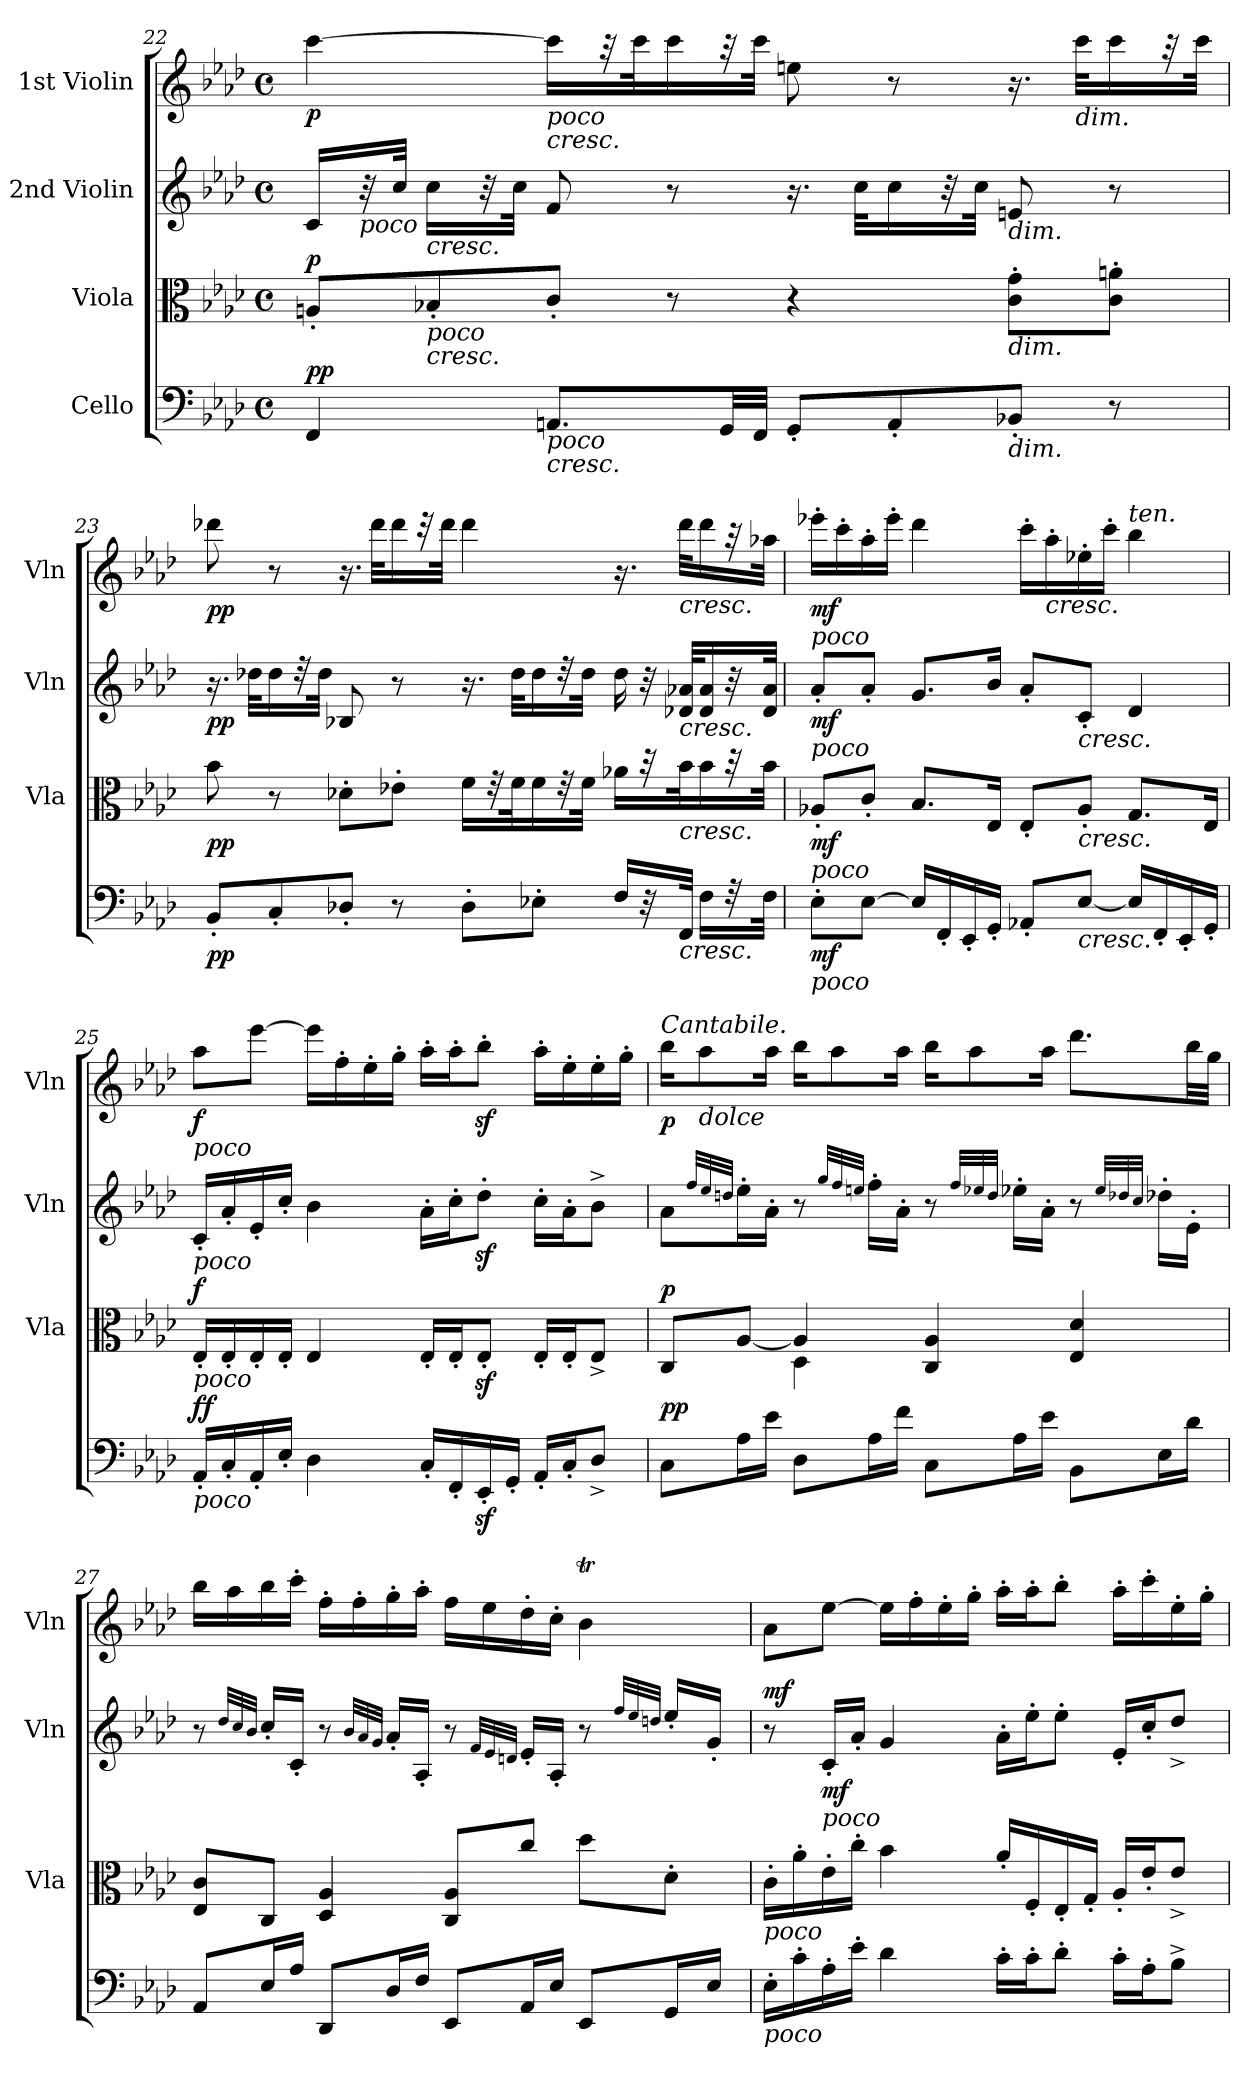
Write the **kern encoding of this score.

**kern	**dynam	**kern	**dynam	**kern	**dynam	**kern	**dynam
*part4	*part4	*part3	*part3	*part2	*part2	*part1	*part1
*staff4	*staff4	*staff3	*staff3	*staff2	*staff2	*staff1	*staff1
*I"Cello	*	*I"Viola	*	*I"2nd Violin	*	*I"1st Violin	*
*	*	*I'Vla	*	*I'Vln	*	*I'Vln	*
*clefF4	*	*clefC3	*	*clefG2	*	*clefG2	*
*k[b-e-a-d-]	*	*k[b-e-a-d-]	*	*k[b-e-a-d-]	*	*k[b-e-a-d-]	*
*A-:	*	*A-:	*	*A-:	*	*A-:	*
*M4/4	*	*M4/4	*	*M4/4	*	*M4/4	*
*met(c)	*	*met(c)	*	*met(c)	*	*met(c)	*
=22	=22	=22	=22	=22	=22	=22	=22
!	!LO:DY:b	!	!	!	!	!	!
!	!LO:DY:n=1:a	!	!LO:DY:a	!	!	!	!LO:DY:b
4FF/	p p	8An'/L	p	16c/LL	.	[4ccc\	p
!	!	!	!	!LO:TX:b:i:t=poco	!	!	!
.	.	.	.	32r	.	.	.
.	.	.	.	32cc/JJk	.	.	.
!	!	!	!	!LO:TX:b:i:t=cresc.	!	!	!
!	!	!LO:TX:b:i:t=poco	!	!	!	!	!
!	!	!LO:TX:b:i:t=cresc.	!	!	!	!	!
.	.	8B-X'/	.	16cc\LL	.	.	.
.	.	.	.	32r	.	.	.
.	.	.	.	32cc\JJk	.	.	.
!	!	!	!	!	!	!LO:TX:b:i:t=poco	!
!	!	!	!	!	!	!LO:TX:b:i:t=cresc.	!
!LO:TX:b:i:t=poco	!	!	!	!	!	!	!
!LO:TX:b:i:t=cresc.	!	!	!	!	!	!	!
8.AAn/L	.	8c'/J	.	8f/	.	16ccc\LL]	.
.	.	.	.	.	.	32r	.
.	.	.	.	.	.	32ccc\K	.
.	.	8r	.	8r	.	16ccc\	.
32GG/LL	.	.	.	.	.	32r	.
32FF/JJJ	.	.	.	.	.	32ccc\JJk	.
8GG'/L	.	4r	.	16.r	.	8een\	.
.	.	.	.	32cc\KLL	.	.	.
8AA'/	.	.	.	16cc\	.	8r	.
.	.	.	.	32r	.	.	.
.	.	.	.	32cc\JJk	.	.	.
!	!	!	!	!LO:TX:b:i:t=dim.	!	!	!
!	!	!LO:TX:b:i:t=dim.	!	!	!	!	!
!LO:TX:b:i:t=dim.	!	!	!	!	!	!	!
8BB-X'/J	.	8c\' 8g\'L	.	8en/	.	16.r	.
!	!	!	!	!	!	!LO:TX:b:i:t=dim.	!
.	.	.	.	.	.	32ccc\KLL	.
8r	.	8c\' 8an\'J	.	8r	.	16ccc\	.
.	.	.	.	.	.	32r	.
.	.	.	.	.	.	32ccc\JJk	.
=23	=23	=23	=23	=23	=23	=23	=23
!	!LO:DY:b	!	!LO:DY:b	!	!LO:DY:b	!	!LO:DY:b
8BB-'/L	pp	8b-\	pp	16.r	pp	8ddd-X\	pp
.	.	.	.	32dd-X\KLL	.	.	.
8C'/	.	8r	.	16dd-\	.	8r	.
.	.	.	.	32r	.	.	.
.	.	.	.	32dd-\JJk	.	.	.
8D-X'/J	.	8d-X'\L	.	8B-X/	.	16.r	.
.	.	.	.	.	.	32ddd-\KLL	.
8r	.	8e-X'\J	.	8r	.	16ddd-\	.
.	.	.	.	.	.	32r	.
.	.	.	.	.	.	32ddd-\JJk	.
8D-'\L	.	16f\LL	.	16.r	.	4ddd-\	.
.	.	32r	.	.	.	.	.
.	.	32f\K	.	32dd-\KLL	.	.	.
8E-X'\J	.	16f\	.	16dd-\	.	.	.
.	.	32r	.	32r	.	.	.
.	.	32f\JJk	.	32dd-\JJk	.	.	.
16F/LL	.	16a-X\LL	.	16dd-\	.	16.r	.
32r	.	32r	.	32r	.	.	.
!	!	!	!	!	!	!LO:TX:b:i:t=cresc.	!
!	!	!	!	!LO:TX:b:i:t=cresc.	!	!	!
!	!	!LO:TX:b:i:t=cresc.	!	!	!	!	!
!LO:TX:b:i:t=cresc.	!	!	!	!	!	!	!
32FF/JJk	.	32b-\K	.	32d-X/ 32a-X/KLL	.	32ddd-\KLL	.
16F\LL	.	16b-\	.	16d-/ 16a-/	.	16ddd-\	.
32r	.	32r	.	32r	.	32r	.
32F\JJk	.	32b-\JJk	.	32d-/ 32a-/JJk	.	32aa-X\JJk	.
=24	=24	=24	=24	=24	=24	=24	=24
!	!	!	!	!	!	!LO:TX:b:i:t=poco	!
!	!	!	!	!LO:TX:b:i:t=poco	!	!	!
!	!	!LO:TX:b:i:t=poco	!	!	!	!	!
!LO:TX:b:i:t=poco	!	!	!	!	!	!	!
!	!LO:DY:b	!	!LO:DY:b	!	!LO:DY:b	!	!LO:DY:b
8E-'\L	mf	8A-X'/L	mf	8a-'/L	mf	16eee-X'\LL	mf
.	.	.	.	.	.	16ccc'\	.
[8E-\J	.	8c'/J	.	8a-'/J	.	16aa-'\	.
.	.	.	.	.	.	16eee-'\JJ	.
16E-/LL]	.	8.B-/L	.	8.g/L	.	4ddd-\	.
16FF'/	.	.	.	.	.	.	.
16EE-'/	.	.	.	.	.	.	.
16GG'/JJ	.	16E-/Jk	.	16b-/Jk	.	.	.
8AA-X'/L	.	8E-'/L	.	8a-'/L	.	16ccc'\LL	.
!	!	!	!	!	!	!LO:TX:b:i:t=cresc.	!
.	.	.	.	.	.	16aa-'\	.
!	!	!	!	!LO:TX:b:i:t=cresc.	!	!	!
!	!	!LO:TX:b:i:t=cresc.	!	!	!	!	!
!LO:TX:b:i:t=cresc.	!	!	!	!	!	!	!
[8E-/J	.	8A-'/J	.	8c'/J	.	16ee-X'\	.
.	.	.	.	.	.	16ccc'\JJ	.
!	!	!	!	!	!	!LO:TX:a:i:t=ten.	!
16E-/LL]	.	8.G/L	.	4d-/	.	4bb-\	.
16FF'/	.	.	.	.	.	.	.
16EE-'/	.	.	.	.	.	.	.
16GG'/JJ	.	16E-/Jk	.	.	.	.	.
=25	=25	=25	=25	=25	=25	=25	=25
!	!	!	!	!	!	!LO:TX:b:i:t=poco	!
!	!	!	!	!LO:TX:b:i:t=poco	!	!	!
!	!	!LO:TX:b:i:t=poco	!	!	!	!	!
!LO:TX:b:i:t=poco	!	!	!	!	!	!	!
!	!LO:DY:a	!	!	!	!	!	!
!	!LO:DY:n=1:b	!	!LO:DY:a	!	!	!	!LO:DY:b
16AA-'/LL	f f	16E-'/LL	f	16c'/LL	.	8aa-\L	f
16C'/	.	16E-'/	.	16a-'/	.	.	.
16AA-'/	.	16E-'/	.	16e-'/	.	[8eee-\J	.
16E-'/JJ	.	16E-'/JJ	.	16cc'/JJ	.	.	.
4D-\	.	4E-/	.	4b-\	.	16eee-\LL]	.
.	.	.	.	.	.	16ff'\	.
.	.	.	.	.	.	16ee-'\	.
.	.	.	.	.	.	16gg'\JJ	.
16C'/LL	.	16E-'/LL	.	16a-'\LL	.	16aa-'\LL	.
16FF'/	.	16E-'/J	.	16cc'\J	.	16aa-'\J	.
16EE-z<'/	.	8E-z<'/J	.	8dd-z<'\J	.	8bb-z<'\J	.
16GG'/JJ	.	.	.	.	.	.	.
16AA-'/LL	.	16E-'/LL	.	16cc'\LL	.	16aa-'\LL	.
16C'/J	.	16E-'/J	.	16a-'\J	.	16ee-'\	.
8D-^/J	.	8E-^/J	.	8b-^\J	.	16ee-'\	.
.	.	.	.	.	.	16gg'\JJ	.
=26	=26	=26	=26	=26	=26	=26	=26
*	*	*^	*	*	*	*	*
!	!	!	!	!	!	!	!LO:TX:a:i:t=Cantabile.	!
!	!LO:DY:b	!	!	!	!	!	!	!
!	!LO:DY:n=1:a	!	!	!LO:DY:a	!	!	!	!LO:DY:b
8C\L	p p	8C/L	4ryy	p	8a-\L	.	16bb-\KL	p
!	!	!	!	!	!	!	!LO:TX:b:i:t=dolce	!
.	.	.	.	.	.	.	8aa-\	.
.	.	.	.	.	32qff/LLL	.	.	.
.	.	.	.	.	32qee-/	.	.	.
.	.	.	.	.	32qddn/JJJ	.	.	.
16A-\L	.	[8A-/J	.	.	16ee-'\L	.	.	.
16e-\JJ	.	.	.	.	16a-'\JJ	.	16aa-\Jk	.
8D-\L	.	4A-/]	4D-\	.	8r	.	16bb-\KL	.
.	.	.	.	.	.	.	8aa-\	.
.	.	.	.	.	32qgg/LLL	.	.	.
.	.	.	.	.	32qff/	.	.	.
.	.	.	.	.	32qeen/JJJ	.	.	.
16A-\L	.	.	.	.	16ff'\LL	.	.	.
16f\JJ	.	.	.	.	16a-'\JJ	.	16aa-\Jk	.
8C\L	.	4C/ 4A-/	2ryy	.	8r	.	16bb-\KL	.
.	.	.	.	.	.	.	8aa-\	.
.	.	.	.	.	32qff/LLL	.	.	.
.	.	.	.	.	32qee-X/	.	.	.
.	.	.	.	.	32qdd/JJJ	.	.	.
16A-\L	.	.	.	.	16ee-'\LL	.	.	.
16e-\JJ	.	.	.	.	16a-'\JJ	.	16aa-\Jk	.
8BB-\L	.	4E-/ 4d-/	.	.	8r	.	8.ddd-\L	.
.	.	.	.	.	32qee-/LLL	.	.	.
.	.	.	.	.	32qdd-X/	.	.	.
.	.	.	.	.	32qcc/JJJ	.	.	.
16E-\L	.	.	.	.	16dd-'\LL	.	.	.
16d-\JJ	.	.	.	.	16e-'\JJ	.	32bb-\LL	.
.	.	.	.	.	.	.	32gg\JJJ	.
*	*	*v	*v	*	*	*	*	*
=27	=27	=27	=27	=27	=27	=27	=27
*	*	*	*	*	*	*^	*
8AA-/L	.	8E-/ 8c/L	.	8r	.	16bb-\LL	2.ryy	.
.	.	.	.	.	.	16aa-\	.	.
.	.	.	.	32qdd-/LLL	.	.	.	.
.	.	.	.	32qcc/	.	.	.	.
.	.	.	.	32qb-/JJJ	.	.	.	.
16E-/L	.	8C/J	.	16cc'/LL	.	16bb-\	.	.
16A-/JJ	.	.	.	16c'/JJ	.	16ccc'\JJ	.	.
8DD-/L	.	4D-/ 4A-/	.	8r	.	16ff'\LL	.	.
.	.	.	.	.	.	16ff'\	.	.
.	.	.	.	32qb-/LLL	.	.	.	.
.	.	.	.	32qa-/	.	.	.	.
.	.	.	.	32qg/JJJ	.	.	.	.
16D-/L	.	.	.	16a-'/LL	.	16gg'\	.	.
16F/JJ	.	.	.	16A-'/JJ	.	16aa-'\JJ	.	.
8EE-/L	.	8C/ 8A-/L	.	8r	.	16ff\LL	.	.
.	.	.	.	.	.	16ee-\	.	.
.	.	.	.	32qf/LLL	.	.	.	.
.	.	.	.	32qe-/	.	.	.	.
.	.	.	.	32qdn/JJJ	.	.	.	.
16AA-/L	.	8cc/J	.	16e-'/LL	.	16dd-'\	.	.
16E-/JJ	.	.	.	16A-'/JJ	.	16cc'\JJ	.	.
8EE-/L	.	8dd-\L	.	8r	.	4b-T\	32b-/LLLyy	.
.	.	.	.	.	.	.	32cc/yy	.
.	.	.	.	.	.	.	32b-/yy	.
.	.	.	.	.	.	.	32cc/yy	.
.	.	.	.	32qff/LLL	.	.	.	.
.	.	.	.	32qee-/	.	.	.	.
.	.	.	.	32qddn/JJJ	.	.	.	.
16GG/L	.	8d-'\J	.	16ee-'/LL	.	.	32b-/yy	.
.	.	.	.	.	.	.	32cc/yy	.
16E-/JJ	.	.	.	16g'/JJ	.	.	32a-/yy	.
.	.	.	.	.	.	.	32b-/JJJyy	.
=28	=28	=28	=28	=28	=28	=28	=28	=28
!	!	!	!	!	!	!LO:TX:b:i:t=poco	!	!
!	!	!LO:TX:b:i:t=poco	!	!	!	!	!	!
!LO:TX:b:i:t=poco	!	!	!	!	!	!	!	!
!	!LO:DY:b	!	!	!	!	!	!	!
!	!LO:DY:n=1:a	!	!	!	!LO:DY:a	!	!	!
*	*	*	*	*	*	*v	*v	*
16E-'\LL	mf mf	16c'\LL	.	8r	mf	8a-\L	.
16c'\	.	16a-'\	.	.	.	.	.
!	!	!	!	!LO:TX:b:i:t=poco	!	!	!
!	!	!	!	!	!LO:DY:b	!	!
16A-'\	.	16e-'\	.	16c'/LL	mf	[8ee-\J	.
16e-'\JJ	.	16cc'\JJ	.	16a-'/JJ	.	.	.
4d-\	.	4b-\	.	4g/	.	16ee-\LL]	.
.	.	.	.	.	.	16ff'\	.
.	.	.	.	.	.	16ee-'\	.
.	.	.	.	.	.	16gg'\JJ	.
16c'\LL	.	16a-'/LL	.	16a-'\LL	.	16aa-'\LL	.
16c'\J	.	16F'/	.	16ee-'\J	.	16aa-'\J	.
8d-'\J	.	16E-'/	.	8ee-'\J	.	8bb-'\J	.
.	.	16G'/JJ	.	.	.	.	.
16c'\LL	.	16A-'/LL	.	16e-'/LL	.	16aa-'\LL	.
16A-'\J	.	16e-'/J	.	16cc'/J	.	16ccc'\	.
8B-^\J	.	8e-^/J	.	8dd-^/J	.	16ee-'\	.
.	.	.	.	.	.	16gg'\JJ	.
=	=	=	=	=	=	=	=
*-	*-	*-	*-	*-	*-	*-	*-
